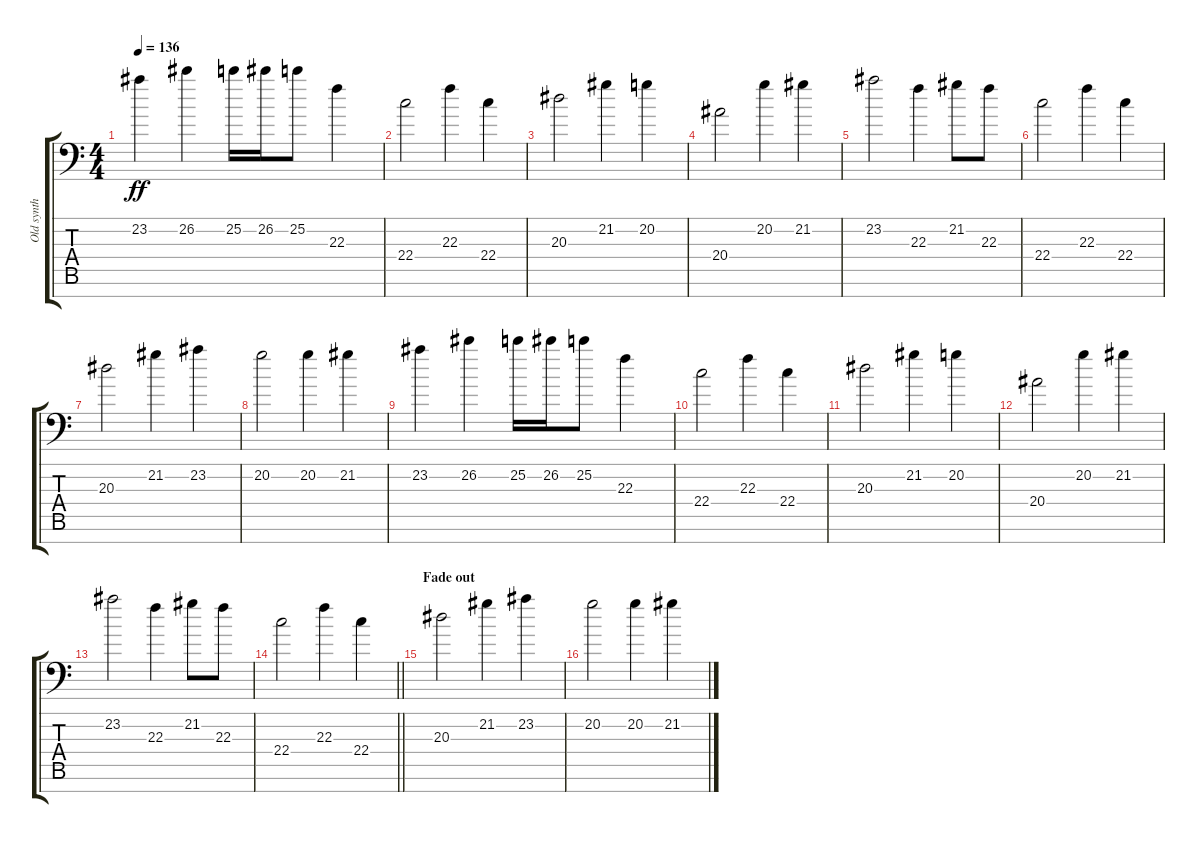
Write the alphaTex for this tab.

\track ("Old synth" "Old synth") {instrument lead4chiff}
\staff {score tabs}
\tuning (A7 B3 G3 D3 A2 E2 C-1) {hide}
\ts (4 4)
\tempo 136
\clef f4
\ks c
23.2.4{dy ff} 26.2.4 25.2.16 26.2.16 25.2.8 22.3.4 |
22.4.2 22.3.4 22.4.4 |
20.3.2 21.2.4 20.2.4 |
20.4.2 20.2.4 21.2.4 |
23.2.2 22.3.4 21.2.8 22.3.8 |
22.4.2 22.3.4 22.4.4 |
20.3.2 21.2.4 23.2.4 |
20.2.2 20.2.4 21.2.4 |
23.2.4 26.2.4 25.2.16 26.2.16 25.2.8 22.3.4 |
22.4.2 22.3.4 22.4.4 |
20.3.2 21.2.4 20.2.4 |
20.4.2 20.2.4 21.2.4 |
23.2.2 22.3.4 21.2.8 22.3.8 |
\barLineRight lightlight
22.4.2 22.3.4 22.4.4 |
\section ("" "Fade out")
20.3.2 21.2.4 23.2.4 |
20.2.2 20.2.4 21.2.4
